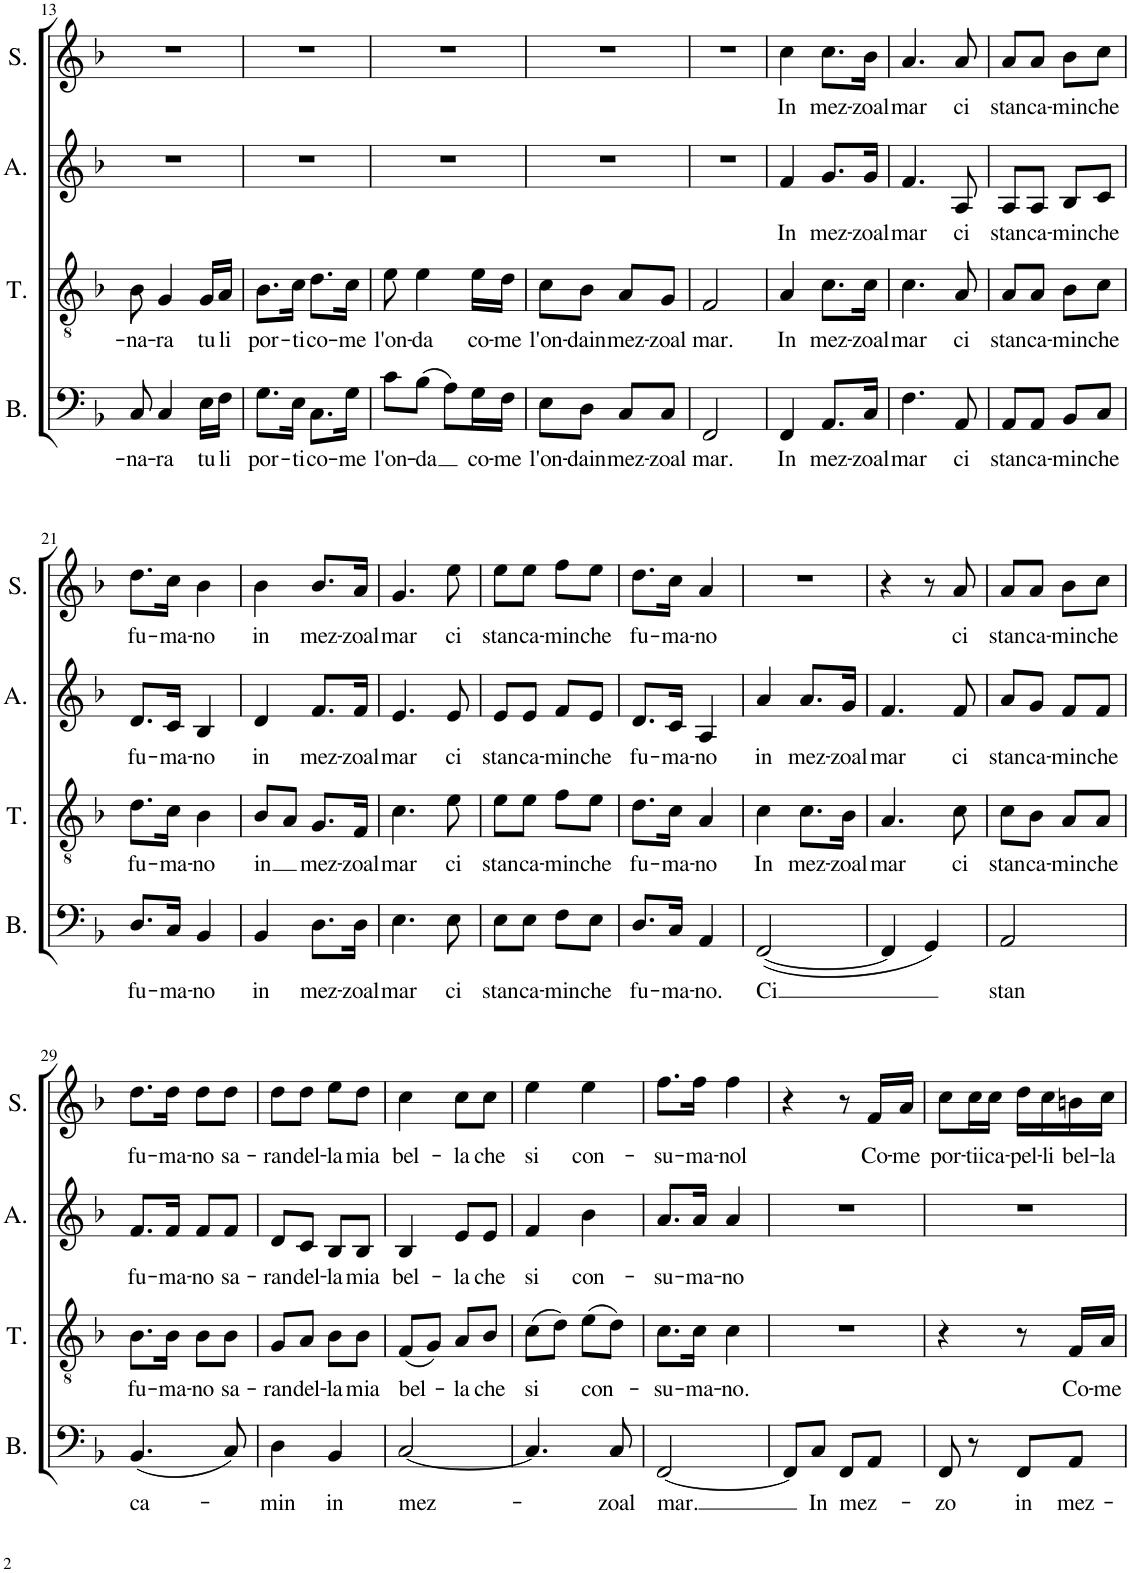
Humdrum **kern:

**kern	**text	**kern	**text	**kern	**text	**kern	**text
*part4	*part4	*part3	*part3	*part2	*part2	*part1	*part1
*staff4	*staff4	*staff3	*staff3	*staff2	*staff2	*staff1	*staff1
*I"Bass	*	*I"Tenor	*	*I"Alto	*	*I"Soprano	*
*I'B.	*	*I'T.	*	*I'A.	*	*I'S.	*
!!LO:PB:g=z
*clefF4	*	*clefGv2	*	*clefG2	*	*clefG2	*
*k[b-]	*	*k[b-]	*	*k[b-]	*	*k[b-]	*
*M2/4	*	*M2/4	*	*M2/4	*	*M2/4	*
=13	=13	=13	=13	=13	=13	=13	=13
!	!LO:LY:b	!	!LO:LY:b	!	!	!	!
8C/	-na-	8B-\	-na-	2r	.	2r	.
!	!LO:LY:b	!	!LO:LY:b	!	!	!	!
4C/	-ra	4G/	-ra	.	.	.	.
!	!LO:LY:b	!	!LO:LY:b	!	!	!	!
16E\LL	tu	16G/LL	tu	.	.	.	.
!	!LO:LY:b	!	!LO:LY:b	!	!	!	!
16F\JJ	li	16A/JJ	li	.	.	.	.
=14	=14	=14	=14	=14	=14	=14	=14
!	!LO:LY:b	!	!LO:LY:b	!	!	!	!
8.G\L	por-	8.B-\L	por-	2r	.	2r	.
!	!LO:LY:b	!	!LO:LY:b	!	!	!	!
16E\Jk	-ti	16c\Jk	-ti	.	.	.	.
!	!LO:LY:b	!	!LO:LY:b	!	!	!	!
8.C\L	co-	8.d\L	co-	.	.	.	.
!	!LO:LY:b	!	!LO:LY:b	!	!	!	!
16G\Jk	-me	16c\Jk	-me	.	.	.	.
=15	=15	=15	=15	=15	=15	=15	=15
!	!LO:LY:b	!	!LO:LY:b	!	!	!	!
8c\L	l'on-	8e\	l'on-	2r	.	2r	.
!	!LO:LY:b	!	!LO:LY:b	!	!	!	!
(8B-\J	-da	4e\	-da	.	.	.	.
8A\L)	.	.	.	.	.	.	.
!	!LO:LY:b	!	!LO:LY:b	!	!	!	!
16G\L	co-	16e\LL	co-	.	.	.	.
!	!LO:LY:b	!	!LO:LY:b	!	!	!	!
16F\JJ	-me	16d\JJ	-me	.	.	.	.
=16	=16	=16	=16	=16	=16	=16	=16
!	!LO:LY:b	!	!LO:LY:b	!	!	!	!
8E\L	l'on-	8c\L	l'on-	2r	.	2r	.
!	!LO:LY:b	!	!LO:LY:b	!	!	!	!
8D\J	-dain	8B-\J	-dain	.	.	.	.
!	!LO:LY:b	!	!LO:LY:b	!	!	!	!
8C/L	mez-	8A/L	mez-	.	.	.	.
!	!LO:LY:b	!	!LO:LY:b	!	!	!	!
8C/J	-zoal	8G/J	-zoal	.	.	.	.
=17	=17	=17	=17	=17	=17	=17	=17
!	!LO:LY:b	!	!LO:LY:b	!	!	!	!
2FF/	mar.	2F/	mar.	2r	.	2r	.
=18	=18	=18	=18	=18	=18	=18	=18
!	!LO:LY:b	!	!LO:LY:b	!	!LO:LY:b	!	!LO:LY:b
4FF/	In	4A/	In	4f/	In	4cc\	In
!	!LO:LY:b	!	!LO:LY:b	!	!LO:LY:b	!	!LO:LY:b
8.AA/L	mez-	8.c\L	mez-	8.g/L	mez-	8.cc\L	mez-
!	!LO:LY:b	!	!LO:LY:b	!	!LO:LY:b	!	!LO:LY:b
16C/Jk	-zoal	16c\Jk	-zoal	16g/Jk	-zoal	16b-\Jk	-zoal
=19	=19	=19	=19	=19	=19	=19	=19
!	!LO:LY:b	!	!LO:LY:b	!	!LO:LY:b	!	!LO:LY:b
4.F\	mar	4.c\	mar	4.f/	mar	4.a/	mar
!	!LO:LY:b	!	!LO:LY:b	!	!LO:LY:b	!	!LO:LY:b
8AA/	ci	8A/	ci	8A/	ci	8a/	ci
=20	=20	=20	=20	=20	=20	=20	=20
!	!LO:LY:b	!	!LO:LY:b	!	!LO:LY:b	!	!LO:LY:b
8AA/L	stan	8A/L	stan	8A/L	stan	8a/L	stan
!	!LO:LY:b	!	!LO:LY:b	!	!LO:LY:b	!	!LO:LY:b
8AA/J	ca-	8A/J	ca-	8A/J	ca-	8a/J	ca-
!	!LO:LY:b	!	!LO:LY:b	!	!LO:LY:b	!	!LO:LY:b
8BB-/L	-min	8B-\L	-min	8B-/L	-min	8b-\L	-min
!	!LO:LY:b	!	!LO:LY:b	!	!LO:LY:b	!	!LO:LY:b
8C/J	che	8c\J	che	8c/J	che	8cc\J	che
!!LO:LB:g=z
=21	=21	=21	=21	=21	=21	=21	=21
!	!LO:LY:b	!	!LO:LY:b	!	!LO:LY:b	!	!LO:LY:b
8.D/L	fu-	8.d\L	fu-	8.d/L	fu-	8.dd\L	fu-
!	!LO:LY:b	!	!LO:LY:b	!	!LO:LY:b	!	!LO:LY:b
16C/Jk	-ma-	16c\Jk	-ma-	16c/Jk	-ma-	16cc\Jk	-ma-
!	!LO:LY:b	!	!LO:LY:b	!	!LO:LY:b	!	!LO:LY:b
4BB-/	-no	4B-\	-no	4B-/	-no	4b-\	-no
=22	=22	=22	=22	=22	=22	=22	=22
!	!LO:LY:b	!	!LO:LY:b	!	!LO:LY:b	!	!LO:LY:b
4BB-/	in	8B-/L	in	4d/	in	4b-\	in
.	.	8A/J	.	.	.	.	.
!	!LO:LY:b	!	!LO:LY:b	!	!LO:LY:b	!	!LO:LY:b
8.D\L	mez-	8.G/L	mez-	8.f/L	mez-	8.b-/L	mez-
!	!LO:LY:b	!	!LO:LY:b	!	!LO:LY:b	!	!LO:LY:b
16D\Jk	-zoal	16F/Jk	-zoal	16f/Jk	-zoal	16a/Jk	-zoal
=23	=23	=23	=23	=23	=23	=23	=23
!	!LO:LY:b	!	!LO:LY:b	!	!LO:LY:b	!	!LO:LY:b
4.E\	mar	4.c\	mar	4.e/	mar	4.g/	mar
!	!LO:LY:b	!	!LO:LY:b	!	!LO:LY:b	!	!LO:LY:b
8E\	ci	8e\	ci	8e/	ci	8ee\	ci
=24	=24	=24	=24	=24	=24	=24	=24
!	!LO:LY:b	!	!LO:LY:b	!	!LO:LY:b	!	!LO:LY:b
8E\L	stan	8e\L	stan	8e/L	stan	8ee\L	stan
!	!LO:LY:b	!	!LO:LY:b	!	!LO:LY:b	!	!LO:LY:b
8E\J	ca-	8e\J	ca-	8e/J	ca-	8ee\J	ca-
!	!LO:LY:b	!	!LO:LY:b	!	!LO:LY:b	!	!LO:LY:b
8F\L	-min	8f\L	-min	8f/L	-min	8ff\L	-min
!	!LO:LY:b	!	!LO:LY:b	!	!LO:LY:b	!	!LO:LY:b
8E\J	che	8e\J	che	8e/J	che	8ee\J	che
=25	=25	=25	=25	=25	=25	=25	=25
!	!LO:LY:b	!	!LO:LY:b	!	!LO:LY:b	!	!LO:LY:b
8.D/L	fu-	8.d\L	fu-	8.d/L	fu-	8.dd\L	fu-
!	!LO:LY:b	!	!LO:LY:b	!	!LO:LY:b	!	!LO:LY:b
16C/Jk	-ma-	16c\Jk	-ma-	16c/Jk	-ma-	16cc\Jk	-ma-
!	!LO:LY:b	!	!LO:LY:b	!	!LO:LY:b	!	!LO:LY:b
4AA/	-no.	4A/	-no	4A/	-no	4a/	-no
=26	=26	=26	=26	=26	=26	=26	=26
!	!LO:LY:b	!	!LO:LY:b	!	!LO:LY:b	!	!
([2FF/	-Ci	4c\	In	4a/	in	2r	.
!	!	!	!LO:LY:b	!	!LO:LY:b	!	!
.	.	8.c\L	mez-	8.a/L	mez-	.	.
!	!	!	!LO:LY:b	!	!LO:LY:b	!	!
.	.	16B-\Jk	-zoal	16g/Jk	-zoal	.	.
=27	=27	=27	=27	=27	=27	=27	=27
!	!	!	!LO:LY:b	!	!LO:LY:b	!	!
4FF/]	.	4.A/	mar	4.f/	mar	4r	.
4GG/)	.	.	.	.	.	8r	.
!	!	!	!LO:LY:b	!	!LO:LY:b	!	!LO:LY:b
.	.	8c\	ci	8f/	ci	8a/	ci
=28	=28	=28	=28	=28	=28	=28	=28
!	!LO:LY:b	!	!LO:LY:b	!	!LO:LY:b	!	!LO:LY:b
2AA/	stan	8c\L	stan	8a/L	stan	8a/L	stan
!	!	!	!LO:LY:b	!	!LO:LY:b	!	!LO:LY:b
.	.	8B-\J	ca-	8g/J	ca-	8a/J	ca-
!	!	!	!LO:LY:b	!	!LO:LY:b	!	!LO:LY:b
.	.	8A/L	-min	8f/L	-min	8b-\L	-min
!	!	!	!LO:LY:b	!	!LO:LY:b	!	!LO:LY:b
.	.	8A/J	che	8f/J	che	8cc\J	che
!!LO:LB:g=z
=29	=29	=29	=29	=29	=29	=29	=29
!	!LO:LY:b	!	!LO:LY:b	!	!LO:LY:b	!	!LO:LY:b
(4.BB-/	ca-	8.B-\L	fu-	8.f/L	fu-	8.dd\L	fu-
!	!	!	!LO:LY:b	!	!LO:LY:b	!	!LO:LY:b
.	.	16B-\Jk	-ma-	16f/Jk	-ma-	16dd\Jk	-ma-
!	!	!	!LO:LY:b	!	!LO:LY:b	!	!LO:LY:b
.	.	8B-\L	-no	8f/L	-no	8dd\L	-no
!	!	!	!LO:LY:b	!	!LO:LY:b	!	!LO:LY:b
8C/)	.	8B-\J	sa-	8f/J	sa-	8dd\J	sa-
=30	=30	=30	=30	=30	=30	=30	=30
!	!LO:LY:b	!	!LO:LY:b	!	!LO:LY:b	!	!LO:LY:b
4D\	-min	8G/L	-ran	8d/L	-ran	8dd\L	-ran
!	!	!	!LO:LY:b	!	!LO:LY:b	!	!LO:LY:b
.	.	8A/J	del-	8c/J	del-	8dd\J	del-
!	!LO:LY:b	!	!LO:LY:b	!	!LO:LY:b	!	!LO:LY:b
4BB-/	in	8B-\L	-la	8B-/L	-la	8ee\L	-la
!	!	!	!LO:LY:b	!	!LO:LY:b	!	!LO:LY:b
.	.	8B-\J	mia	8B-/J	mia	8dd\J	mia
=31	=31	=31	=31	=31	=31	=31	=31
!	!LO:LY:b	!	!LO:LY:b	!	!LO:LY:b	!	!LO:LY:b
[2C/	-mez-	(8F/L	bel-	4B-/	bel-	4cc\	bel-
.	.	8G/J)	.	.	.	.	.
!	!	!	!LO:LY:b	!	!LO:LY:b	!	!LO:LY:b
.	.	8A/L	-la	8e/L	-la	8cc\L	-la
!	!	!	!LO:LY:b	!	!LO:LY:b	!	!LO:LY:b
.	.	8B-/J	che	8e/J	che	8cc\J	che
=32	=32	=32	=32	=32	=32	=32	=32
!	!	!	!LO:LY:b	!	!LO:LY:b	!	!LO:LY:b
4.C/]	.	(8c\L	si	4f/	si	4ee\	si
.	.	8d\J)	.	.	.	.	.
!	!	!	!LO:LY:b	!	!LO:LY:b	!	!LO:LY:b
.	.	(8e\L	con-	4b-\	con-	4ee\	con-
!	!LO:LY:b	!	!	!	!	!	!
8C/	-zoal	8d\J)	.	.	.	.	.
=33	=33	=33	=33	=33	=33	=33	=33
!	!LO:LY:b	!	!LO:LY:b	!	!LO:LY:b	!	!LO:LY:b
[2FF/	-mar.	8.c\L	-su-	8.a/L	-su-	8.ff\L	-su-
!	!	!	!LO:LY:b	!	!LO:LY:b	!	!LO:LY:b
.	.	16c\Jk	-ma-	16a/Jk	-ma-	16ff\Jk	-ma-
!	!	!	!LO:LY:b	!	!LO:LY:b	!	!LO:LY:b
.	.	4c\	-no.	4a/	-no	4ff\	-nol
=34	=34	=34	=34	=34	=34	=34	=34
8FF/L]	.	2r	.	2r	.	4r	.
!	!LO:LY:b	!	!	!	!	!	!
8C/J	In	.	.	.	.	.	.
!	!LO:LY:b	!	!	!	!	!	!
8FF/L	mez-	.	.	.	.	8r	.
!	!	!	!	!	!	!	!LO:LY:b
8AA/J	.	.	.	.	.	16f/LL	Co-
!	!	!	!	!	!	!	!LO:LY:b
.	.	.	.	.	.	16a/JJ	-me
=35	=35	=35	=35	=35	=35	=35	=35
!	!LO:LY:b	!	!	!	!	!	!LO:LY:b
8FF/	-zo	4r	.	2r	.	8cc\L	por-
!	!	!	!	!	!	!	!LO:LY:b
8r	.	.	.	.	.	16cc\L	-tii
!	!	!	!	!	!	!	!LO:LY:b
.	.	.	.	.	.	16cc\JJ	ca-
!	!LO:LY:b	!	!	!	!	!	!LO:LY:b
8FF/L	in	8r	.	.	.	16dd\LL	-pel-
!	!	!	!	!	!	!	!LO:LY:b
.	.	.	.	.	.	16cc\	-li
!	!LO:LY:b	!	!LO:LY:b	!	!	!	!LO:LY:b
8AA/J	mez-	16F/LL	Co-	.	.	16bn\	bel-
!	!	!	!LO:LY:b	!	!	!	!LO:LY:b
.	.	16A/JJ	-me	.	.	16cc\JJ	-la
=	=	=	=	=	=	=	=
*-	*-	*-	*-	*-	*-	*-	*-
